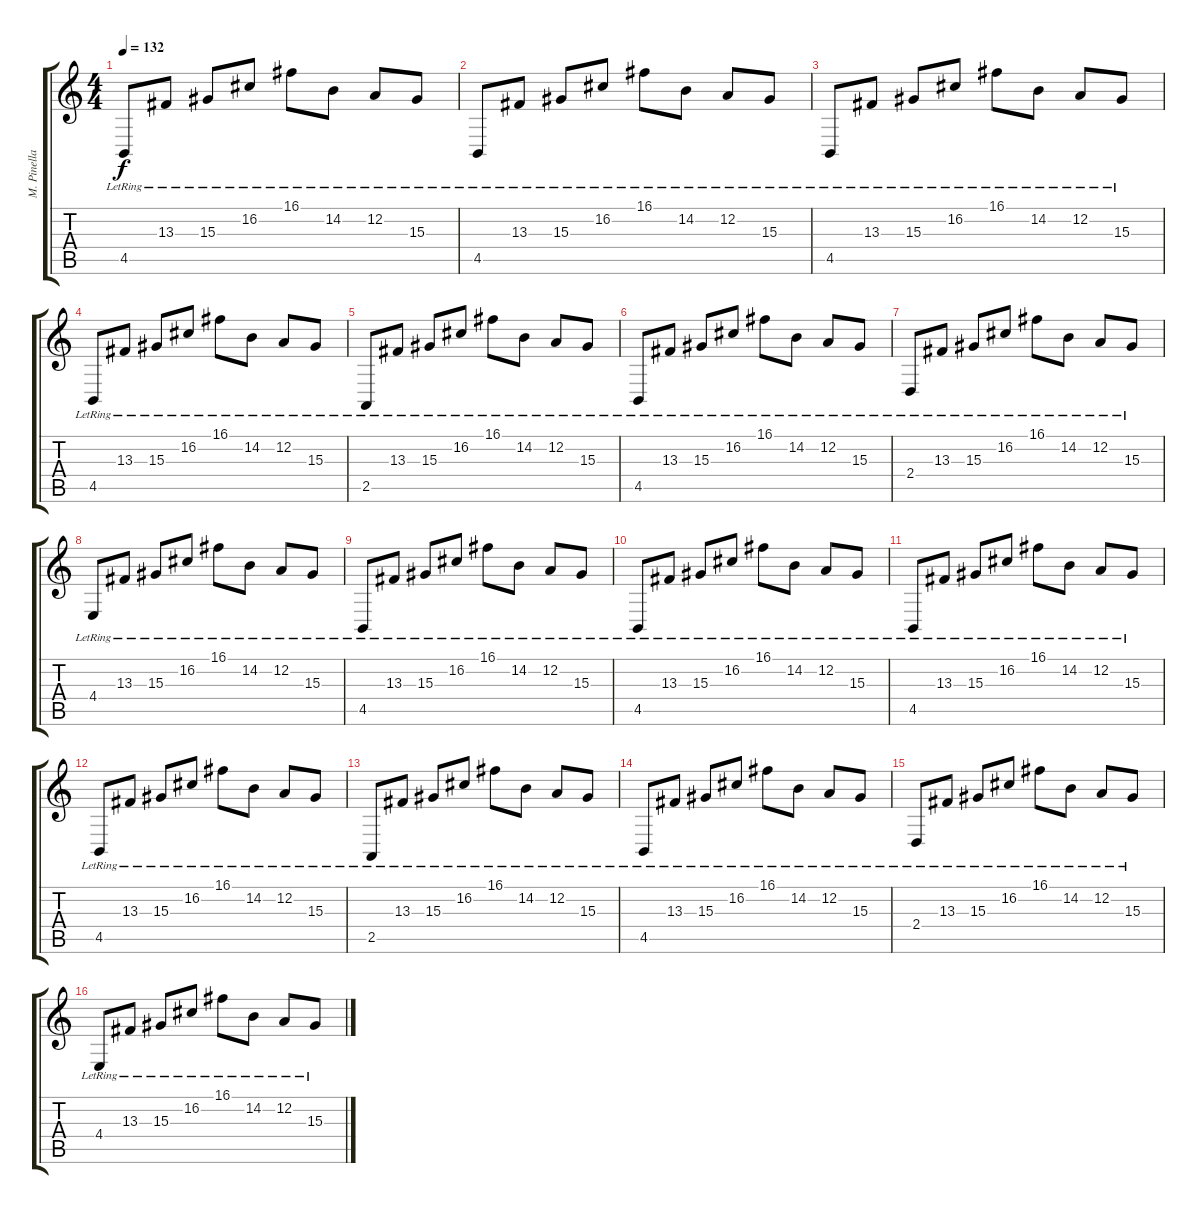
\track ("M. Pinella [Piano, Add. Guitar]" "M. Pinella") {instrument pad1newage}
\staff {score tabs}
\tuning (D4 A3 F3 C3 G2 D2) {hide}
\ts (4 4)
\tempo 132
\clef g2
\ks c
4.5{lr}.8{dy f volume 10 instrument electricguitarclean} 13.3{lr}.8 15.3{lr}.8 16.2{lr}.8 16.1{lr}.8 14.2{lr}.8 12.2{lr}.8 15.3{lr}.8 |
4.5{lr}.8{volume 10 instrument electricguitarclean} 13.3{lr}.8 15.3{lr}.8 16.2{lr}.8 16.1{lr}.8 14.2{lr}.8 12.2{lr}.8 15.3{lr}.8 |
4.5{lr}.8{volume 10 instrument electricguitarclean} 13.3{lr}.8 15.3{lr}.8 16.2{lr}.8 16.1{lr}.8 14.2{lr}.8 12.2{lr}.8 15.3{lr}.8 |
4.5{lr}.8{volume 10 instrument electricguitarclean} 13.3{lr}.8 15.3{lr}.8 16.2{lr}.8 16.1{lr}.8 14.2{lr}.8 12.2{lr}.8 15.3{lr}.8 |
2.5{lr}.8{volume 10 instrument electricguitarclean} 13.3{lr}.8 15.3{lr}.8 16.2{lr}.8 16.1{lr}.8 14.2{lr}.8 12.2{lr}.8 15.3{lr}.8 |
4.5{lr}.8{volume 10 instrument electricguitarclean} 13.3{lr}.8 15.3{lr}.8 16.2{lr}.8 16.1{lr}.8 14.2{lr}.8 12.2{lr}.8 15.3{lr}.8 |
2.4{lr}.8{volume 10 instrument electricguitarclean} 13.3{lr}.8 15.3{lr}.8 16.2{lr}.8 16.1{lr}.8 14.2{lr}.8 12.2{lr}.8 15.3{lr}.8 |
4.4{lr}.8{volume 10 instrument electricguitarclean} 13.3{lr}.8 15.3{lr}.8 16.2{lr}.8 16.1{lr}.8 14.2{lr}.8 12.2{lr}.8 15.3{lr}.8 |
4.5{lr}.8{volume 10 instrument electricguitarclean} 13.3{lr}.8 15.3{lr}.8 16.2{lr}.8 16.1{lr}.8 14.2{lr}.8 12.2{lr}.8 15.3{lr}.8 |
4.5{lr}.8{volume 10 instrument electricguitarclean} 13.3{lr}.8 15.3{lr}.8 16.2{lr}.8 16.1{lr}.8 14.2{lr}.8 12.2{lr}.8 15.3{lr}.8 |
4.5{lr}.8{volume 10 instrument electricguitarclean} 13.3{lr}.8 15.3{lr}.8 16.2{lr}.8 16.1{lr}.8 14.2{lr}.8 12.2{lr}.8 15.3{lr}.8 |
4.5{lr}.8{volume 10 instrument electricguitarclean} 13.3{lr}.8 15.3{lr}.8 16.2{lr}.8 16.1{lr}.8 14.2{lr}.8 12.2{lr}.8 15.3{lr}.8 |
2.5{lr}.8{volume 10 instrument electricguitarclean} 13.3{lr}.8 15.3{lr}.8 16.2{lr}.8 16.1{lr}.8 14.2{lr}.8 12.2{lr}.8 15.3{lr}.8 |
4.5{lr}.8{volume 10 instrument electricguitarclean} 13.3{lr}.8 15.3{lr}.8 16.2{lr}.8 16.1{lr}.8 14.2{lr}.8 12.2{lr}.8 15.3{lr}.8 |
2.4{lr}.8{volume 10 instrument electricguitarclean} 13.3{lr}.8 15.3{lr}.8 16.2{lr}.8 16.1{lr}.8 14.2{lr}.8 12.2{lr}.8 15.3{lr}.8 |
4.4{lr}.8{volume 10 instrument electricguitarclean} 13.3{lr}.8 15.3{lr}.8 16.2{lr}.8 16.1{lr}.8 14.2{lr}.8 12.2{lr}.8 15.3{lr}.8
